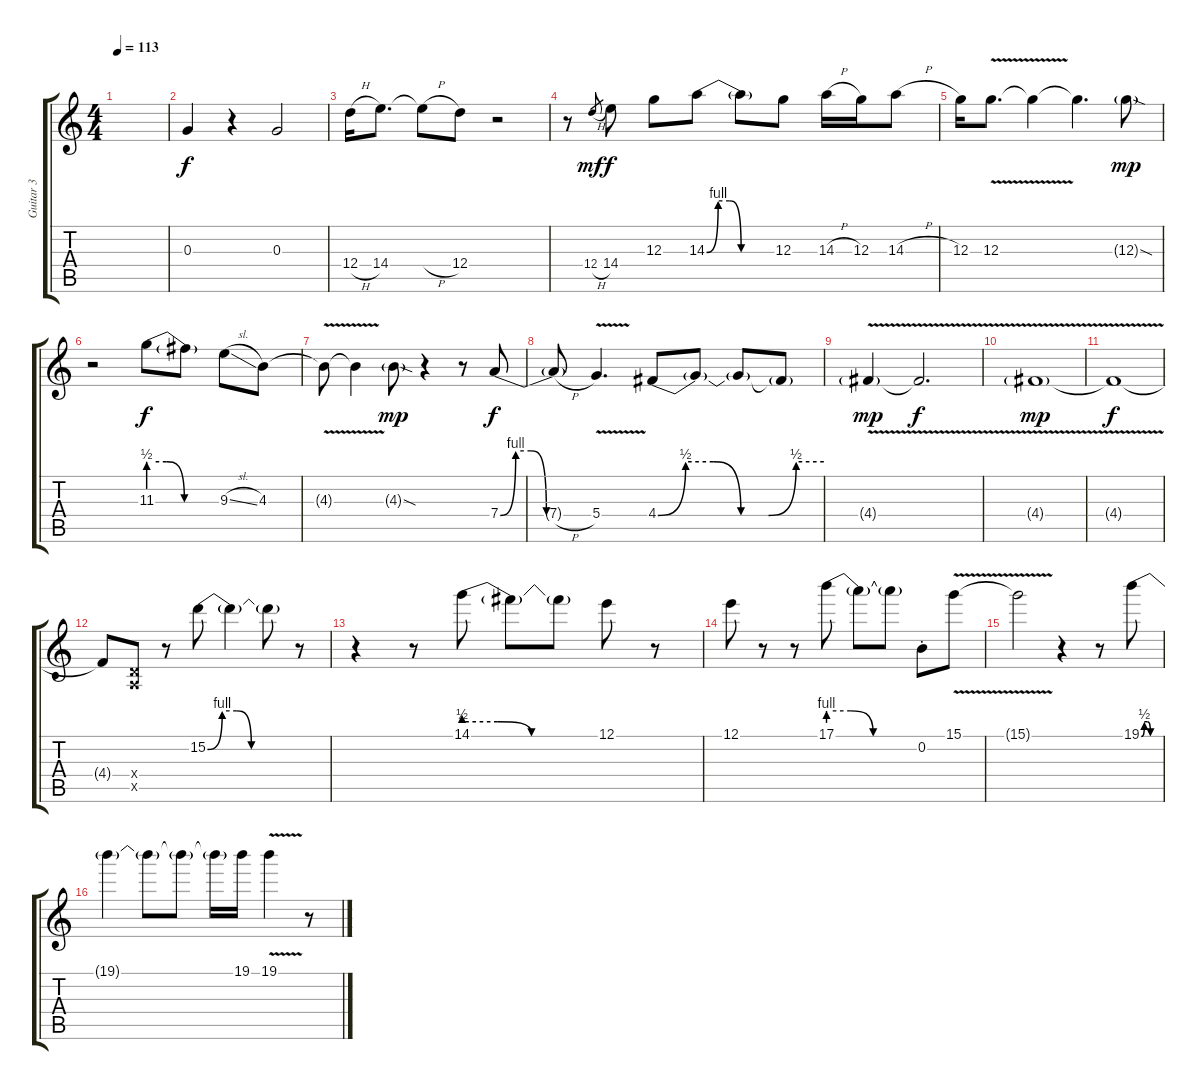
\track ("Guitar 3" "Guitar 3") {instrument overdrivenguitar}
\staff {score tabs}
\tuning (E4 B3 G3 D3 A2 E2) {hide}
\ts (4 4)
\tempo 113
\clef g2
\ks c
|
0.3.4 r.4 0.3.2 |
12.4{h}.16 14.4.8{d} 14.4{h t}.8 12.4.8 r.2 |
r.8 12.4{h}.8{gr dy mf} 14.4.8{dy f} 12.3.8 14.3{be (custom 0 0 10 4 20 4 30 0 60 0)}.8 14.3{t}.8 12.3.8 14.3{h}.16 12.3.16 14.3{h}.8 |
12.3.16 12.3{v}.8{d} 12.3{t}.4 12.3{t}.4{d} 12.3{sod g}.8{dy mp} |
r.2 11.3{be (custom 0 2 15 2 30 0 60 0)}.8{dy f} 11.3{t}.8 9.3{sl}.8 4.3.8 |
4.3{v t}.8 4.3{t}.4 4.3{sod g}.8{dy mp} r.4 r.8 7.4{be (custom 0 0 10 4 20 4 30 0 60 0)}.8{dy f} |
7.4{h t}.8 5.4{v}.4{d} 4.4{be (custom 0 0 10 2 20 2 30 0 40 0 50 2 60 2)}.8 4.4{t}.8 4.4{t}.8 4.4{t}.8 |
4.4{v g}.4{dy mp} 4.4{t}.2{d dy f} |
4.4{v g}.1{dy mp} |
4.4{t}.1{dy f} |
4.4{t}.8 (0.4{x} 0.5{x}).8 r.8 15.2{be (custom 0 0 10 4 20 4 30 0 60 0)}.8 15.2{t}.4 15.2{t}.8 r.8 |
r.4 r.8 14.1{be (custom 0 2 15 2 30 0 60 0)}.8 14.1{t}.8 14.1{t}.8 12.1.8 r.8 |
12.1.8 r.8 r.8 17.1{be (custom 0 4 15 4 30 0 60 0)}.8 17.1{t}.8 17.1{t}.8 0.2{st}.8 15.1{v}.8 |
15.1{t}.2 r.4 r.8 19.1{be (custom 0 0 10 2 20 2 30 0 60 0)}.8 |
19.1{t}.4 19.1{t}.8 19.1{t}.8 19.1{t}.16 19.1.16 19.1{v}.4 r.8
